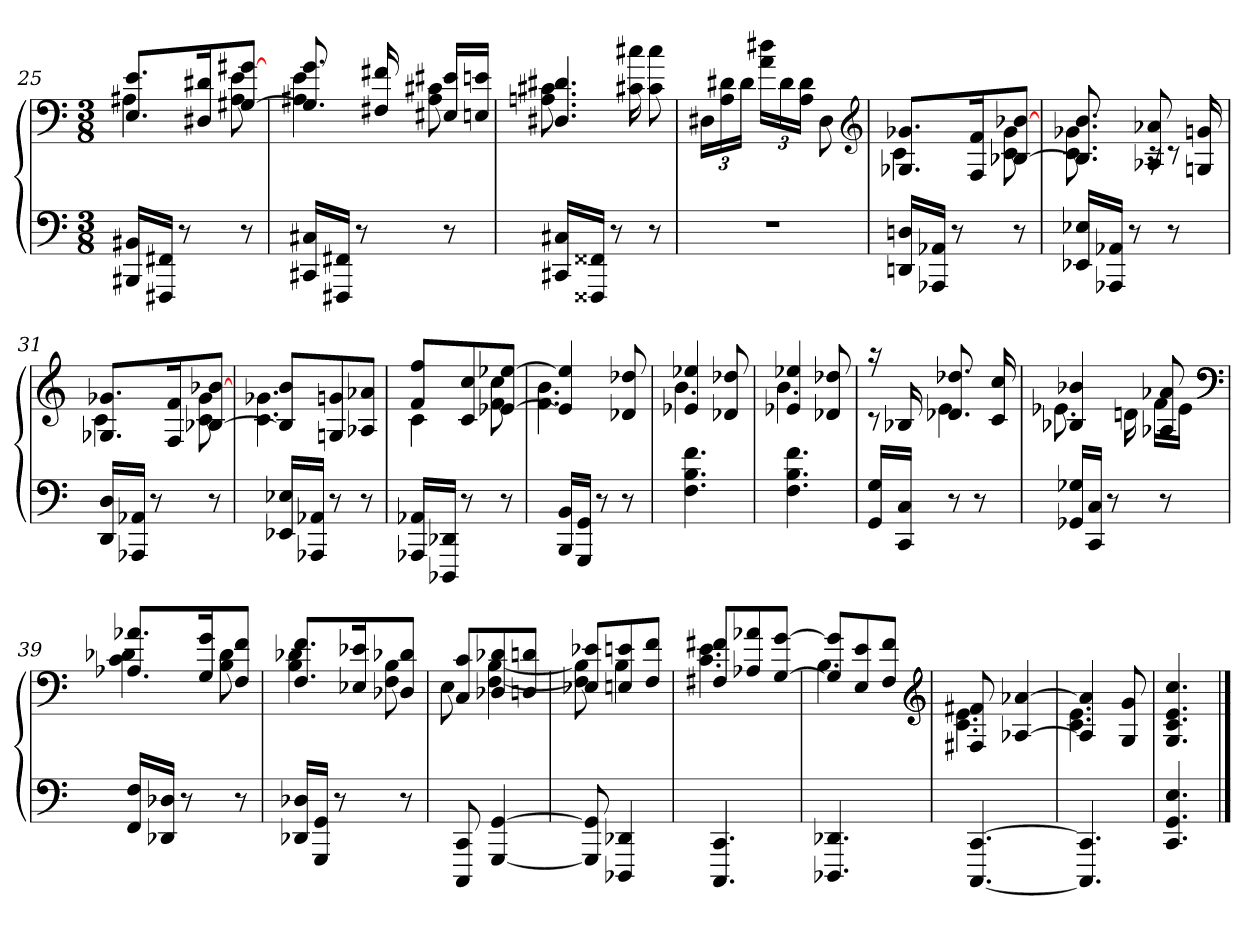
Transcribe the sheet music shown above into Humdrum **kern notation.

**kern	**kern
*part1	*part1
*staff2	*staff1
*clefF4	*clefF4
*k[]	*k[]
*C:	*C:
*M3/8	*M3/8
=25	=25
*	*^
16BBB#X 16BB#XLL	8.E 8.eL	4A#X
16FFF#X 16FF#XJJ	.	.
8r	.	.
.	16D#X 16d#XK	.
8r	[8G#X [8g#XJ	8A# 8e
=26	=26	=26
16CC#X 16C#XLL	8.G#] 8.g	4A#X 4e
16FFF#X 16FF#XJJ	.	.
8r	.	.
.	16F#X 16f#X	.
8r	16E#X 16e#XLL	8A# 8c#X
.	16En 16enJJ	.
=27	=27	=27
16CC#X 16C#XLL	4.D#X 4.d#X	8.An 8.c#X
16FFF##X 16FF##XJJ	.	.
8r	.	.
.	.	16c#X 16cc#X
8r	.	8c# 8cc#
*	*v	*v
=28	=28
4.r	24D#XLL
.	24A 24d#X
.	24d#JJ
.	24a 24dd#XLL
.	24d#
.	24A 24d#JJ
.	8D#
*	*clefG2
=29	=29
*	*^
16DDn 16DnLL	8.G-X 8.g-XL	4c
16AAA-X 16AA-XJJ	.	.
8r	.	.
.	16F 16fK	.
8r	[8B-X [8b-XJ	8c 8g-
=30	=30	=30
16EE-X 16E-XLL	8.B-] 8.b	8.c 8.g-X
16AAA-X 16AA-XJJ	.	.
8r	.	.
.	8A-X 8a-X	16rc
8r	.	8rc
.	16Gn 16gn	.
=31	=31	=31
16DD 16DLL	8.G-X 8.g-XL	4c
16AAA-X 16AA-XJJ	.	.
8r	.	.
.	16F 16fK	.
8r	[8B-X [8b-XJ	8c 8g-
=32	=32	=32
16EE-X 16E-XLL	8B-] 8bL	4.c 4.g-X
16AAA-X 16AA-XJJ	.	.
8r	8Gn 8gn	.
8r	8A-X 8a-XJ	.
=33	=33	=33
16AAA-X 16AA-XLL	8f 8ffL	4c
16DDD-X 16DD-XJJ	.	.
8r	8c 8cc	.
8r	[8e-X [8ee-XJ	8f 8cc
=34	=34	=34
16BBB 16BBLL	4e-] 4ee-]	4.f 4.b
16GGG 16GGJJ	.	.
8r	.	.
8r	8d-X 8dd-X	.
=35	=35	=35
4.F 4.B 4.f	4e-X 4ee-X	4.b
.	8d-X 8dd-X	.
=36	=36	=36
4.F 4.B 4.f	4e-X 4ee-X	4.b
.	8d-X 8dd-X	.
=37	=37	=37
16GG 16GLL	16raa	8rc
16CC 16CJJ	16B-X	.
8r	8.d-X 8.dd-X	4e
8r	.	.
.	16c 16cc	.
=38	=38	=38
16GG-X 16G-XLL	4B-X 4b-X	8.e-X
16CC 16CJJ	.	.
8r	.	.
.	.	16dn
8r	8A-X 8a-X	16fLL
.	.	16e-JJ
*	*clefF4	*
=39	=39	=39
16FF 16FLL	8.A-X 8.a-XL	4c 4d-X
16DD-X 16D-XJJ	.	.
8r	.	.
.	16G 16gK	.
8r	8F 8fJ	8B 8d-
=40	=40	=40
16DD-X 16D-XLL	8.F 8.fL	4B 4d-X
16GGG 16GGJJ	.	.
8r	.	.
.	16E-X 16e-XK	.
8r	8D-X 8d-XJ	8F 8B
=41	=41	=41
8CCC 8CC	8C 8cL	8E
[4GGG [4GG	8D-X 8d-X	[4F [4B
.	8Dn 8dnJ	.
=42	=42	=42
8GGG] 8GG]	8E-X 8e-XL	8F] 8B]
4DDD-X 4DD-X	8En 8en	4B
.	8F 8fJ	.
=43	=43	=43
4.CCC 4.CC	8F#X 8f#XL	4.c 4.e
.	8A-X 8a-X	.
.	[8G [8gJ	.
=44	=44	=44
4.DDD-X 4.DD-X	8G] 8g]L	4.B
.	8E 8e	.
.	8F 8fJ	.
*	*clefG2	*
=45	=45	=45
[4.CCC [4.CC	8F#X 8f#X	4.c 4.e
.	[4A-X [4a-X	.
=46	=46	=46
4.CCC] 4.CC]	4A-] 4a-]	4.c 4.e
.	8G 8g	.
*	*v	*v
=47	=47
4.CC 4.GG 4.E	4.G 4.c 4.e 4.cc
==	==
*-	*-
